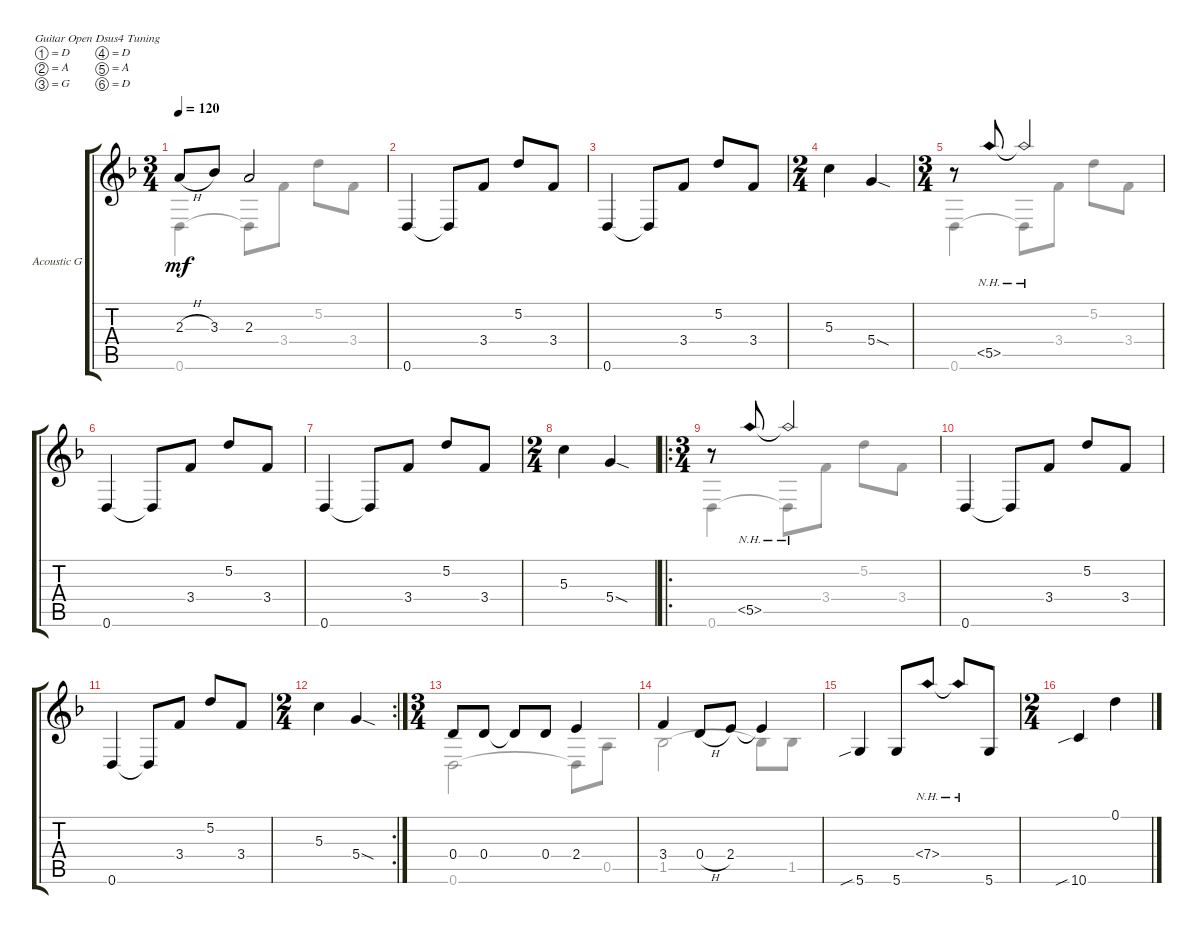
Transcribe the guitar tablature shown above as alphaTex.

\bracketExtendMode groupsimilarinstruments
\firstSystemTrackNameOrientation horizontal
\otherSystemsTrackNameOrientation horizontal
\track ("Acoustic Guitar" "Acoustic G") {instrument acousticgrandpiano}
\staff {score tabs}
\tuning (D4 A3 G3 D3 A2 D2)
\displaytranspose 12
\voice
\ts (3 4)
\tempo 120
\clef g2
\ks dminor
2.3{h}.8{dy mf} 3.3.8 2.3.2 |
0.6.4 0.6{t}.8 3.4.8 5.2.8 3.4.8 |
0.6.4 0.6{t}.8 3.4.8 5.2.8 3.4.8 |
\ts (2 4)
5.3.4 5.4{sod}.4 |
\ts (3 4)
r.8 5.5{nh}.8 5.5{nh t}.2 |
0.6.4 0.6{t}.8 3.4.8 5.2.8 3.4.8 |
0.6.4 0.6{t}.8 3.4.8 5.2.8 3.4.8 |
\ts (2 4)
5.3.4 5.4{sod}.4 |
\ro
\ts (3 4)
r.8 5.5{nh}.8 5.5{nh t}.2 |
0.6.4 0.6{t}.8 3.4.8 5.2.8 3.4.8 |
0.6.4 0.6{t}.8 3.4.8 5.2.8 3.4.8 |
\rc 2
\ts (2 4)
5.3.4 5.4{sod}.4 |
\ts (3 4)
0.4.8 0.4.8 0.4{t}.8 0.4.8 2.4.4 |
3.4.4 0.4{h}.8 2.4.8 2.4{t}.4 |
5.6{sib}.4 5.6.8 7.4{nh}.8 7.4{nh t}.8 5.6.8 |
\ts (2 4)
10.6{sib}.4 0.1.4
\voice
\clef g2
\ottava regular
\simile none
\ks dminor
0.6.4{dy mf} 0.6{t}.8 3.4.8 5.2.8 3.4.8 |
|
|
|
0.6.4 0.6{t}.8 3.4.8 5.2.8 3.4.8 |
|
|
|
0.6.4 0.6{t}.8 3.4.8 5.2.8 3.4.8 |
|
|
|
0.6.2 0.6{t}.8 0.5.8 |
1.5.2 1.5{t}.8 1.5.8 |
|
